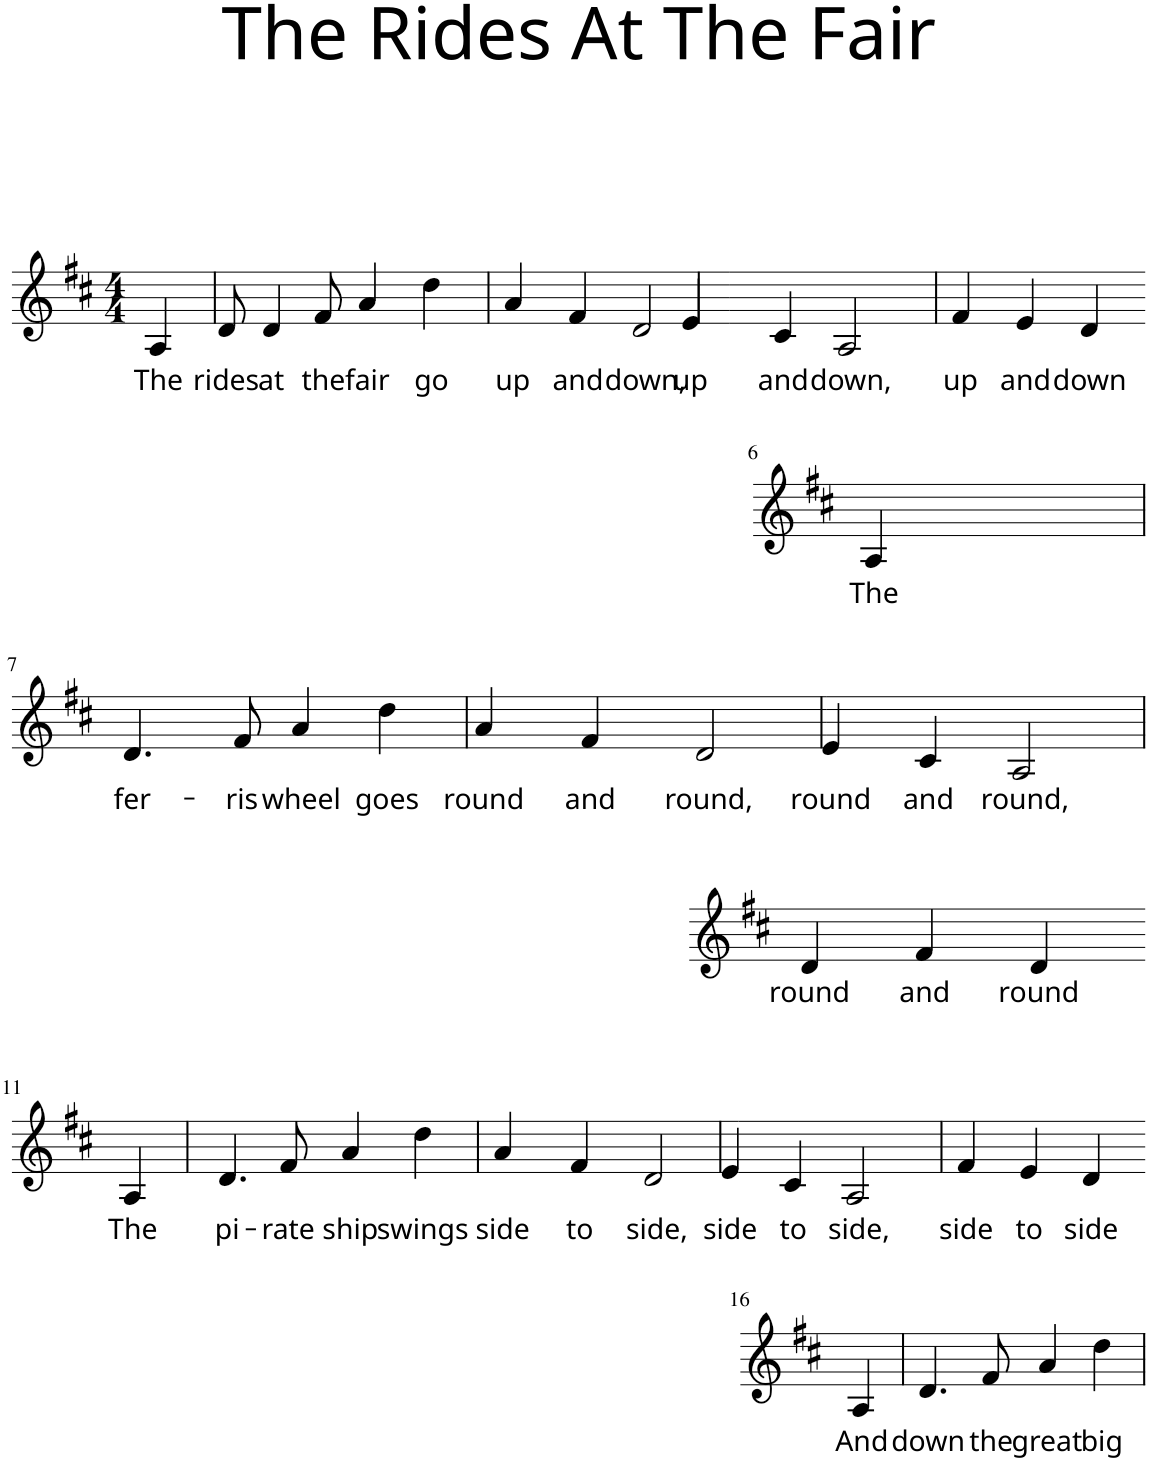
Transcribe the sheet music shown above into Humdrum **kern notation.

**kern	**text
*part1	*part1
*staff1	*staff1
*I"Piano	*
*I'Pno.	*
*clefG2	*
*k[f#c#]	*
*M4/4	*
=1	=1
!	!LO:LY:b
4A/	The
=2	=2
!	!LO:LY:b
8d/	rides
!	!LO:LY:b
4d/	at
!	!LO:LY:b
8f#/	the
!	!LO:LY:b
4a/	fair
!	!LO:LY:b
4dd\	go
=3	=3
!	!LO:LY:b
4a/	up
!	!LO:LY:b
4f#/	and
!	!LO:LY:b
2d/	down,
=4	=4
!	!LO:LY:b
4e/	up
!	!LO:LY:b
4c#/	and
!	!LO:LY:b
2A/	down,
=5	=5
!	!LO:LY:b
4f#/	up
!	!LO:LY:b
4e/	and
!	!LO:LY:b
4d/	down
!!LO:LB:g=z
=6-	=6-
!	!LO:LY:b
4A/	The
!!LO:LB:g=z
=7	=7
!	!LO:LY:b
4.d/	fer-
!	!LO:LY:b
8f#/	-ris
!	!LO:LY:b
4a/	wheel
!	!LO:LY:b
4dd\	goes
=8	=8
!	!LO:LY:b
4a/	round
!	!LO:LY:b
4f#/	and
!	!LO:LY:b
2d/	round,
=9	=9
!	!LO:LY:b
4e/	round
!	!LO:LY:b
4c#/	and
!	!LO:LY:b
2A/	round,
!!LO:LB:g=z
=10	=10
!	!LO:LY:b
4d/	round
!	!LO:LY:b
4f#/	and
!	!LO:LY:b
4d/	round
!!LO:LB:g=z
=11-	=11-
!	!LO:LY:b
4A/	The
=12	=12
!	!LO:LY:b
4.d/	pi-
!	!LO:LY:b
8f#/	-rate
!	!LO:LY:b
4a/	ship
!	!LO:LY:b
4dd\	swings
=13	=13
!	!LO:LY:b
4a/	side
!	!LO:LY:b
4f#/	to
!	!LO:LY:b
2d/	side,
=14	=14
!	!LO:LY:b
4e/	side
!	!LO:LY:b
4c#/	to
!	!LO:LY:b
2A/	side,
=15	=15
!	!LO:LY:b
4f#/	side
!	!LO:LY:b
4e/	to
!	!LO:LY:b
4d/	side
!!LO:LB:g=z
=16-	=16-
!	!LO:LY:b
4A/	And
=17	=17
!	!LO:LY:b
4.d/	down
!	!LO:LY:b
8f#/	the
!	!LO:LY:b
4a/	great
!	!LO:LY:b
4dd\	big
=	=
*-	*-
